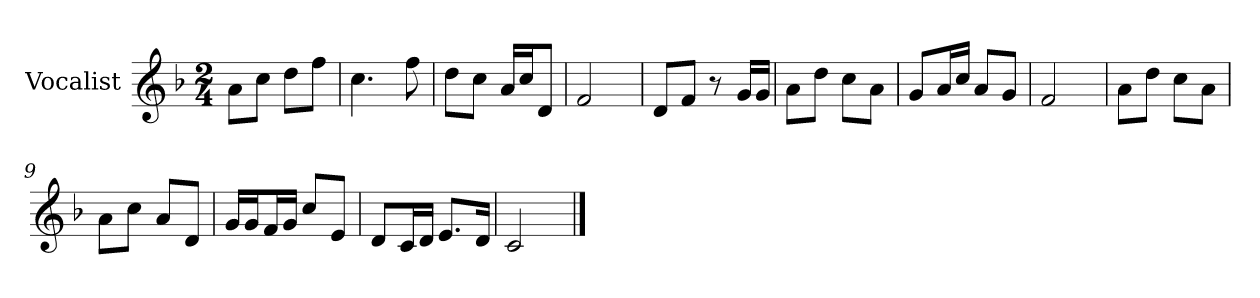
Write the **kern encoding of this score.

**kern
*part1
*staff1
*I"Vocalist
*k[b-]
*F:
*M2/4
=
8aL
8ccJ
8ddL
8ffJ
=1
4.cc
8ff
=2
8ddL
8ccJ
16aLL
16ccJ
8dJ
=3
2f
=4
8dL
8fJ
8r
16gLL
16gJJ
=5
8aL
8ddJ
8ccL
8aJ
=6
8gL
16aL
16ccJJ
8aL
8gJ
=7
2f
=8
8aL
8ddJ
8ccL
8aJ
=9
8aL
8ccJ
8aL
8dJ
=10
16gLL
16gJ
16fL
16gJJ
8ccL
8eJ
=11
8dL
16cL
16dJJ
8.eL
16dJk
=12
2c
==
*-
